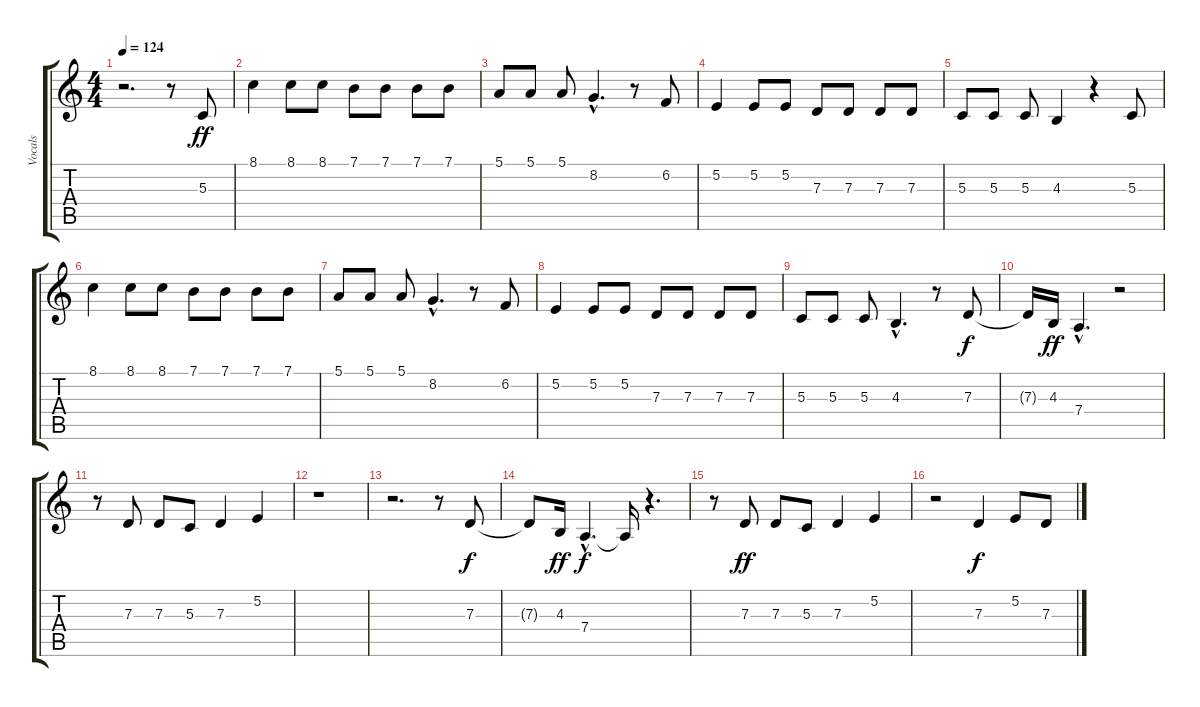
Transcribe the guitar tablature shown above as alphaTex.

\track ("Vocals" "Vocals") {instrument oboe}
\staff {score tabs}
\tuning (E4 B3 G3 D3 A2 E2) {hide}
\ts (4 4)
\tempo 124
\clef g2
\ks c
r.2{d dy ff} r.8 5.3.8 |
8.1.4 8.1.8 8.1.8 7.1.8 7.1.8 7.1.8 7.1.8 |
5.1.8 5.1.8 5.1.8 8.2{hac}.4{d} r.8 6.2.8 |
5.2.4 5.2.8 5.2.8 7.3.8 7.3.8 7.3.8 7.3.8 |
5.3.8 5.3.8 5.3.8 4.3.4 r.4 5.3.8 |
8.1.4 8.1.8 8.1.8 7.1.8 7.1.8 7.1.8 7.1.8 |
5.1.8 5.1.8 5.1.8 8.2{hac}.4{d} r.8 6.2.8 |
5.2.4 5.2.8 5.2.8 7.3.8 7.3.8 7.3.8 7.3.8 |
5.3.8 5.3.8 5.3.8 4.3{hac}.4{d} r.8 7.3.8{dy f} |
7.3{t}.16 4.3.16{dy ff} 7.4{hac}.4{d} r.2 |
r.8 7.3.8 7.3.8 5.3.8 7.3.4 5.2.4 |
r.1 |
r.2{d} r.8 7.3.8{dy f} |
7.3{t}.8 4.3.16{dy ff} 7.4{hac}.4{d dy f} 7.4{t}.16 r.4{d} |
r.8 7.3.8{dy ff} 7.3.8 5.3.8 7.3.4 5.2.4 |
r.2 7.3.4{dy f} 5.2.8 7.3.8
